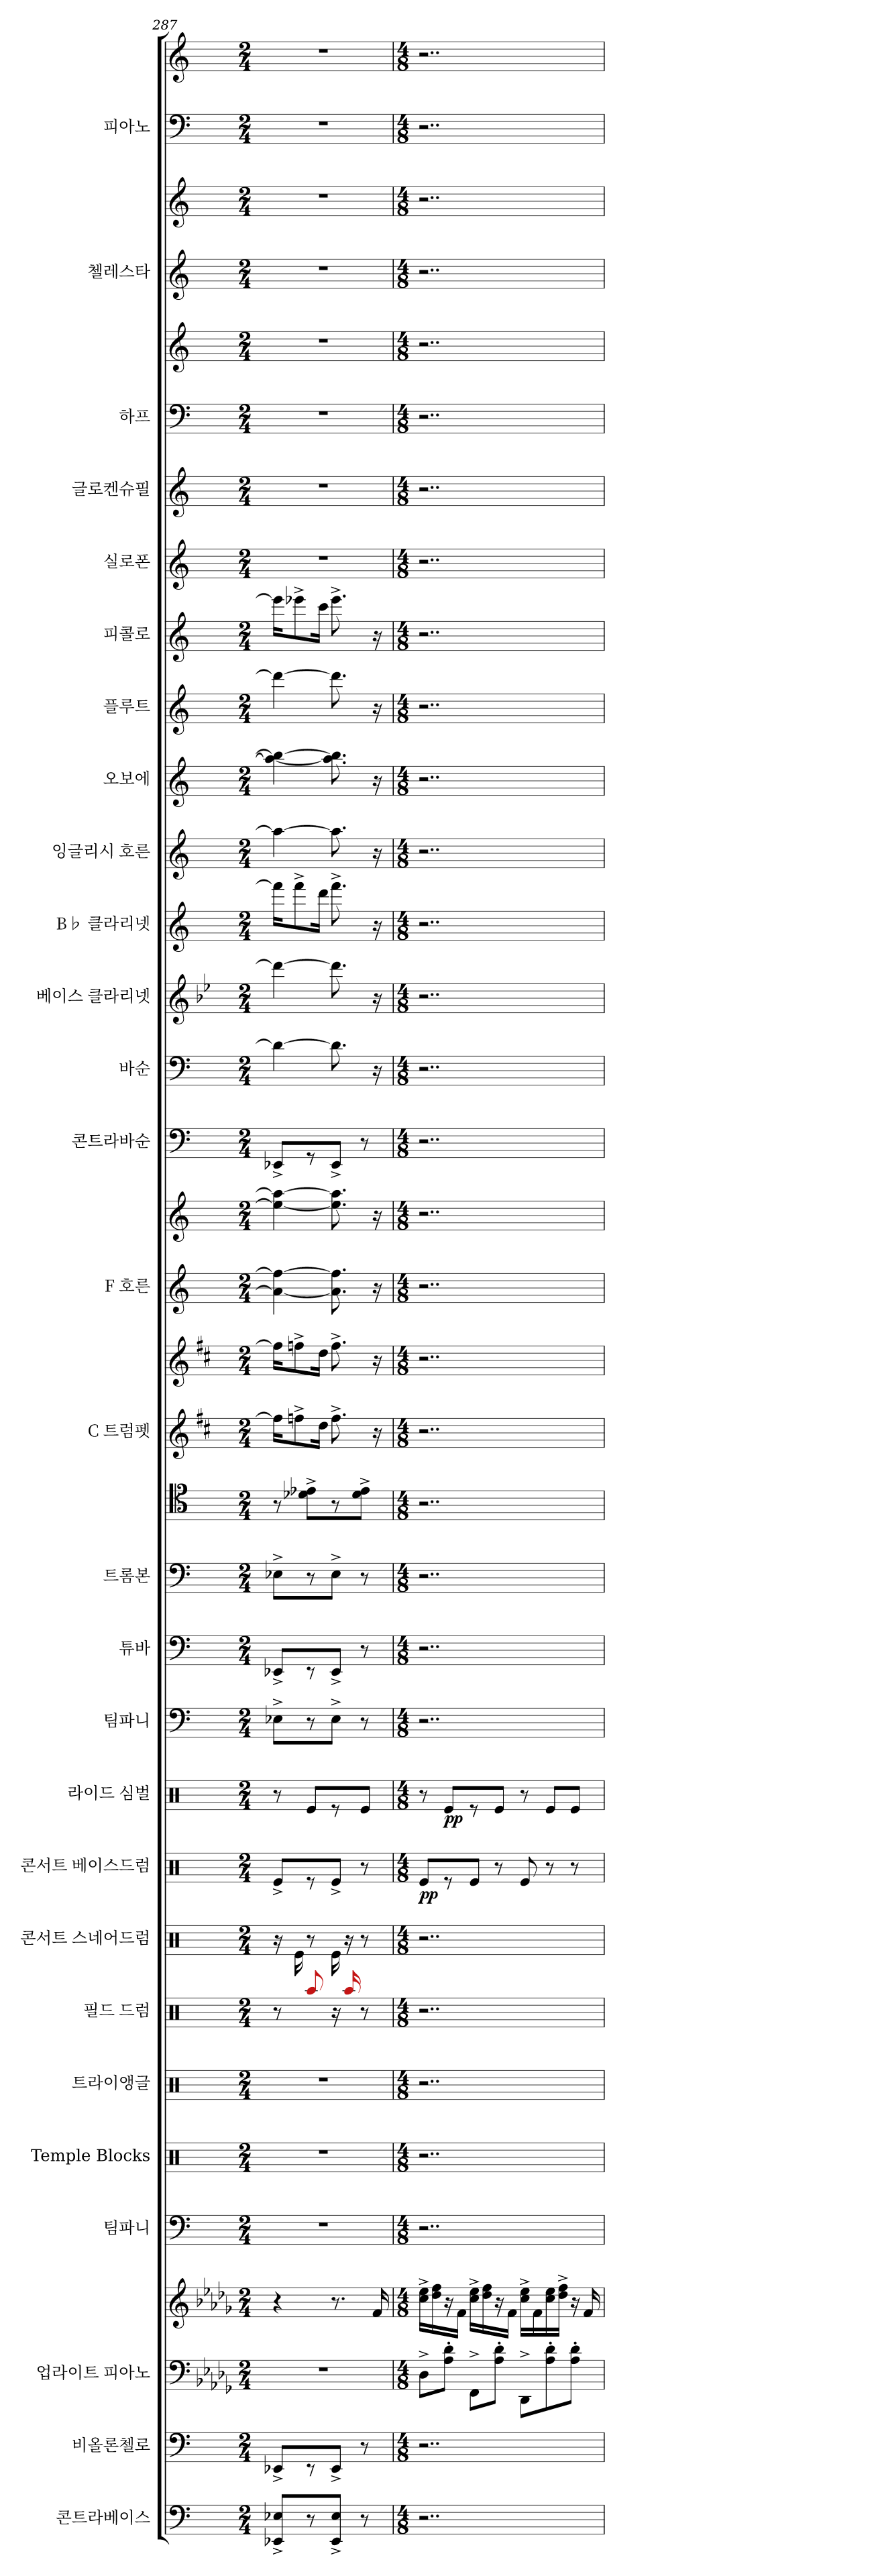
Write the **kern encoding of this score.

**kern	**kern	**kern	**kern	**kern	**kern	**kern	**kern	**kern	**kern	**dynam	**kern	**dynam	**kern	**kern	**kern	**kern	**kern	**kern	**kern	**kern	**kern	**kern	**kern	**kern	**kern	**kern	**kern	**kern	**kern	**kern	**kern	**kern	**kern	**kern	**kern	**kern
*part28	*part27	*part26	*part26	*part25	*part24	*part23	*part22	*part21	*part20	*part20	*part19	*part19	*part18	*part17	*part16	*part16	*part15	*part15	*part14	*part14	*part13	*part12	*part11	*part10	*part9	*part8	*part7	*part6	*part5	*part4	*part3	*part3	*part2	*part2	*part1	*part1
*staff35	*staff34	*staff33	*staff32	*staff31	*staff30	*staff29	*staff28	*staff27	*staff26	*staff26	*staff25	*staff25	*staff24	*staff23	*staff22	*staff21	*staff20	*staff19	*staff18	*staff17	*staff16	*staff15	*staff14	*staff13	*staff12	*staff11	*staff10	*staff9	*staff8	*staff7	*staff6	*staff5	*staff4	*staff3	*staff2	*staff1
*I"콘트라베이스	*I"비올론첼로	*I"업라이트 피아노	*	*I"팀파니	*I"Temple Blocks	*I"트라이앵글	*I"필드 드럼	*I"콘서트 스네어드럼	*I"콘서트 베이스드럼	*	*I"라이드 심벌	*	*I"팀파니	*I"튜바	*I"트롬본	*	*I"C 트럼펫	*	*I"F 호른	*	*I"콘트라바순	*I"바순	*I"베이스 클라리넷	*I"B♭ 클라리넷	*I"잉글리시 호른	*I"오보에	*I"플루트	*I"피콜로	*I"실로폰	*I"글로켄슈필	*I"하프	*	*I"첼레스타	*	*I"피아노	*
*	*	*	*	*	*I'Tmp. Bl.	*	*	*	*	*	*	*	*	*	*	*	*	*	*	*	*	*	*	*	*	*	*	*	*	*	*	*	*	*	*	*
*clefF4	*clefF4	*clefF4	*clefG2	*clefF4	*clefX	*clefX	*clefX	*clefX	*clefX	*	*clefX	*	*clefF4	*clefF4	*clefF4	*clefC4	*clefG2	*clefG2	*clefG2	*clefG2	*clefF4	*clefF4	*clefG2	*clefG2	*clefG2	*clefG2	*clefG2	*clefG2	*clefG2	*clefG2	*clefF4	*clefG2	*clefG2	*clefG2	*clefF4	*clefG2
*ITrd7c12	*	*	*	*	*	*	*	*	*	*	*	*	*	*	*	*	*ITrd1c2	*ITrd1c2	*ITrd4c7	*ITrd4c7	*ITrd7c12	*	*ITrd8c14	*ITrd1c2	*ITrd4c7	*	*	*ITrd-7c-12	*ITrd-7c-12	*ITrd-14c-24	*	*	*ITrd-7c-12	*ITrd-7c-12	*	*
*k[]	*k[]	*k[b-e-a-d-g-]	*k[b-e-a-d-g-]	*k[]	*k[]	*k[]	*k[]	*k[]	*k[]	*	*k[]	*	*k[]	*k[]	*k[]	*k[]	*k[]	*k[]	*k[b-]	*k[b-]	*k[]	*k[]	*k[b-e-]	*k[b-e-]	*k[b-]	*k[]	*k[]	*k[]	*k[]	*k[]	*k[]	*k[]	*k[]	*k[]	*k[]	*k[]
*M2/4	*M2/4	*M2/4	*M2/4	*M2/4	*M2/4	*M2/4	*M2/4	*M2/4	*M2/4	*	*M2/4	*	*M2/4	*M2/4	*M2/4	*M2/4	*M2/4	*M2/4	*M2/4	*M2/4	*M2/4	*M2/4	*M2/4	*M2/4	*M2/4	*M2/4	*M2/4	*M2/4	*M2/4	*M2/4	*M2/4	*M2/4	*M2/4	*M2/4	*M2/4	*M2/4
=287	=287	=287	=287	=287	=287	=287	=287	=287	=287	=287	=287	=287	=287	=287	=287	=287	=287	=287	=287	=287	=287	=287	=287	=287	=287	=287	=287	=287	=287	=287	=287	=287	=287	=287	=287	=287
8EEE-X/^ 8EE-X/^L	8EE-X^/L	2r	4r	2r	2r	2r	8r	16r	8Re^/L	.	8r	.	8E-X^\L	8EE-X^/L	8E-X^\L	8r	16ee-\KL]	16ee-\KL]	4d\_ 4b-\_	4a-\_ 4dd\_	8EEE-X^/L	4d\_	4dd\_	16eee-\KL]	4dd\_	4aa-\_ 4bb-\_	4ddd\_	16eeee-\KL]	2r	2r	2r	2r	2r	2r	2r	2r
.	.	.	.	.	.	.	.	16Re\	.	.	.	.	.	.	.	.	8ee-X^\	8ee-X^\	.	.	.	.	.	8eee-^\	.	.	.	8eeee-X^\	.	.	.	.	.	.	.	.
8r	8r	.	.	.	.	.	8aa/	8r	8r	.	8Re/L	.	8r	8r	8r	8d-X\^ 8e-X\^L	.	.	.	.	8rGG	.	.	.	.	.	.	.	.	.	.	.	.	.	.	.
.	.	.	.	.	.	.	.	.	.	.	.	.	.	.	.	.	16cc\Jk	16cc\Jk	.	.	.	.	.	16ccc\Jk	.	.	.	16cccc\Jk	.	.	.	.	.	.	.	.
8EEE-/^ 8EE-/^J	8EE-^/J	.	8.r	.	.	.	16r	16Re\	8Re^/J	.	8r	.	8E-^\J	8EE-^/J	8E-^\J	8r	8.ee-^\	8.ee-^\	8.d\] 8.b-\]	8.a-\] 8.dd\]	8EEE-^/J	8.d\]	8.dd\]	8.eee-^\	8.dd\]	8.aa-\] 8.bb-\]	8.ddd\]	8.eeee-^\	.	.	.	.	.	.	.	.
.	.	.	.	.	.	.	16aa/	16r	.	.	.	.	.	.	.	.	.	.	.	.	.	.	.	.	.	.	.	.	.	.	.	.	.	.	.	.
8r	8r	.	.	.	.	.	8r	8r	8r	.	8Re/J	.	8r	8r	8r	8d-\^ 8e-\^J	.	.	.	.	8r	.	.	.	.	.	.	.	.	.	.	.	.	.	.	.
.	.	.	16f/	.	.	.	.	.	.	.	.	.	.	.	.	.	16r	16r	16r	16r	.	16r	16r	16r	16r	16r	16r	16r	.	.	.	.	.	.	.	.
=288	=288	=288	=288	=288	=288	=288	=288	=288	=288	=288	=288	=288	=288	=288	=288	=288	=288	=288	=288	=288	=288	=288	=288	=288	=288	=288	=288	=288	=288	=288	=288	=288	=288	=288	=288	=288
*M4/8+3/8	*M4/8+3/8	*M4/8+3/8	*M4/8+3/8	*M4/8+3/8	*M4/8+3/8	*M4/8+3/8	*M4/8+3/8	*M4/8+3/8	*M4/8+3/8	*	*M4/8+3/8	*	*M4/8+3/8	*M4/8+3/8	*M4/8+3/8	*M4/8+3/8	*M4/8+3/8	*M4/8+3/8	*M4/8+3/8	*M4/8+3/8	*M4/8+3/8	*M4/8+3/8	*M4/8+3/8	*M4/8+3/8	*M4/8+3/8	*M4/8+3/8	*M4/8+3/8	*M4/8+3/8	*M4/8+3/8	*M4/8+3/8	*M4/8+3/8	*M4/8+3/8	*M4/8+3/8	*M4/8+3/8	*M4/8+3/8	*M4/8+3/8
!	!	!	!	!	!	!	!	!	!	!LO:DY:b	!	!	!	!	!	!	!	!	!	!	!	!	!	!	!	!	!	!	!	!	!	!	!	!	!	!
2..r	2..r	8D-^\L	16cc\^ 16ee-\^LL	2..r	2..r	2..r	2..r	2..r	8Re/L	pp	8r	.	2..r	2..r	2..r	2..r	2..r	2..r	2..r	2..r	2..r	2..r	2..r	2..r	2..r	2..r	2..r	2..r	2..r	2..r	2..r	2..r	2..r	2..r	2..r	2..r
.	.	.	16dd-\ 16ff\	.	.	.	.	.	.	.	.	.	.	.	.	.	.	.	.	.	.	.	.	.	.	.	.	.	.	.	.	.	.	.	.	.
!	!	!	!	!	!	!	!	!	!	!	!	!LO:DY:b	!	!	!	!	!	!	!	!	!	!	!	!	!	!	!	!	!	!	!	!	!	!	!	!
.	.	8A-\' 8d-\'J	16r	.	.	.	.	.	8r	.	8Re/L	pp	.	.	.	.	.	.	.	.	.	.	.	.	.	.	.	.	.	.	.	.	.	.	.	.
.	.	.	16f\JJ	.	.	.	.	.	.	.	.	.	.	.	.	.	.	.	.	.	.	.	.	.	.	.	.	.	.	.	.	.	.	.	.	.
.	.	8FF^\L	16cc\^ 16ee-\^LL	.	.	.	.	.	8Re/J	.	8r	.	.	.	.	.	.	.	.	.	.	.	.	.	.	.	.	.	.	.	.	.	.	.	.	.
.	.	.	16dd-\ 16ff\	.	.	.	.	.	.	.	.	.	.	.	.	.	.	.	.	.	.	.	.	.	.	.	.	.	.	.	.	.	.	.	.	.
.	.	8A-\' 8d-\'J	16r	.	.	.	.	.	8r	.	8Re/J	.	.	.	.	.	.	.	.	.	.	.	.	.	.	.	.	.	.	.	.	.	.	.	.	.
.	.	.	16f\JJ	.	.	.	.	.	.	.	.	.	.	.	.	.	.	.	.	.	.	.	.	.	.	.	.	.	.	.	.	.	.	.	.	.
.	.	8DD-^\L	16cc\^ 16ee-\^LL	.	.	.	.	.	8Re/	.	8r	.	.	.	.	.	.	.	.	.	.	.	.	.	.	.	.	.	.	.	.	.	.	.	.	.
.	.	.	16f\	.	.	.	.	.	.	.	.	.	.	.	.	.	.	.	.	.	.	.	.	.	.	.	.	.	.	.	.	.	.	.	.	.
.	.	8A-\' 8d-\'	16cc\ 16ee-\	.	.	.	.	.	8r	.	8Re/L	.	.	.	.	.	.	.	.	.	.	.	.	.	.	.	.	.	.	.	.	.	.	.	.	.
.	.	.	16dd-\^ 16ff\^JJ	.	.	.	.	.	.	.	.	.	.	.	.	.	.	.	.	.	.	.	.	.	.	.	.	.	.	.	.	.	.	.	.	.
.	.	8A-\' 8d-\'J	16r	.	.	.	.	.	8r	.	8Re/J	.	.	.	.	.	.	.	.	.	.	.	.	.	.	.	.	.	.	.	.	.	.	.	.	.
.	.	.	16f/	.	.	.	.	.	.	.	.	.	.	.	.	.	.	.	.	.	.	.	.	.	.	.	.	.	.	.	.	.	.	.	.	.
=	=	=	=	=	=	=	=	=	=	=	=	=	=	=	=	=	=	=	=	=	=	=	=	=	=	=	=	=	=	=	=	=	=	=	=	=
*-	*-	*-	*-	*-	*-	*-	*-	*-	*-	*-	*-	*-	*-	*-	*-	*-	*-	*-	*-	*-	*-	*-	*-	*-	*-	*-	*-	*-	*-	*-	*-	*-	*-	*-	*-	*-
